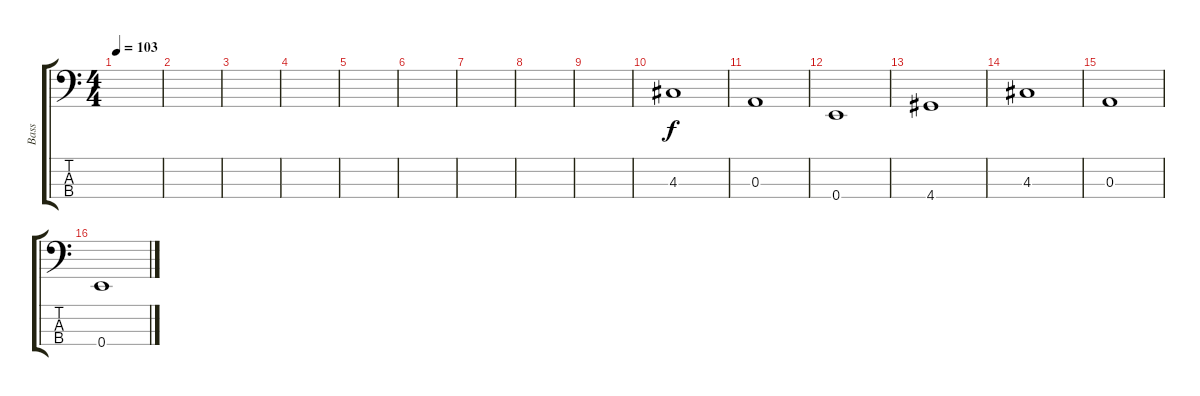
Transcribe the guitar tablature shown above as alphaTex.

\track ("Bass" "Bass") {instrument electricbassfinger}
\staff {score tabs}
\tuning (G2 D2 A1 E1) {hide}
\ts (4 4)
\tempo 103
\clef f4
\ks c
|
|
|
|
|
|
|
|
|
4.3.1 |
0.3.1 |
0.4.1 |
4.4.1 |
4.3.1 |
0.3.1 |
0.4.1
